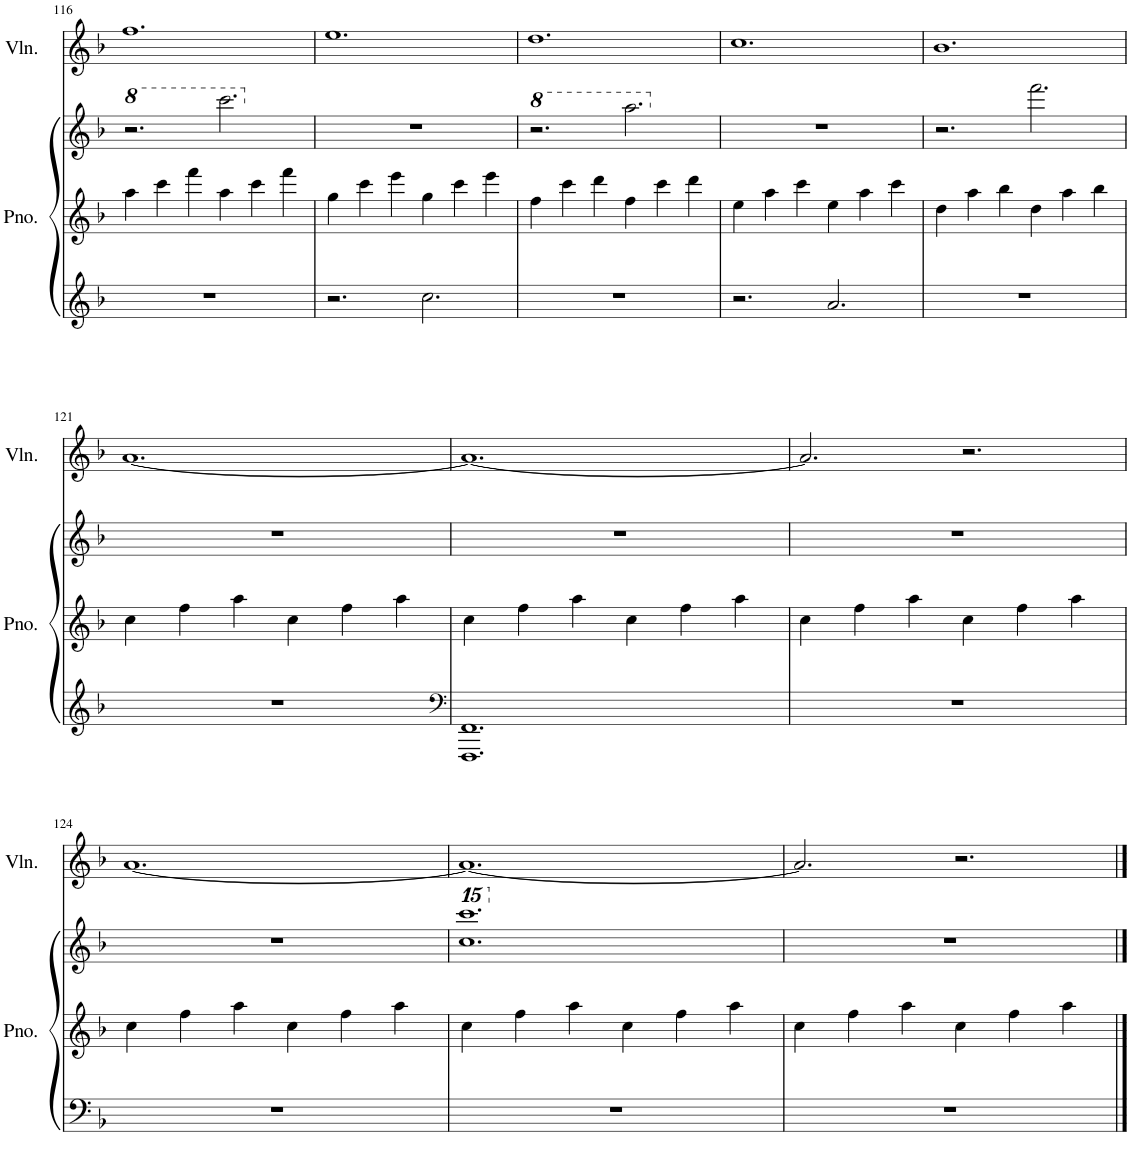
**kern	**kern	**kern	**kern
*part2	*part2	*part2	*part1
*staff4	*staff3	*staff2	*staff1
*I"Piano	*	*	*I"Violin
*I'Pno.	*	*	*I'Vln.
!!LO:PB:g=z
*clefG2	*clefG2	*clefG2	*clefG2
*k[b-]	*k[b-]	*k[b-]	*k[b-]
*M6/4	*M6/4	*M6/4	*M6/4
*	*	*8va	*
=116	=116	=116	=116
1.r	4aa\	2.r	1.ff
.	4ccc\	.	.
.	4fff\	.	.
.	4aa\	2.cccc\	.
.	4ccc\	.	.
.	4fff\	.	.
=117	=117	=117	=117
*	*	*X8va	*
2.r	4gg\	1.r	1.ee
.	4ccc\	.	.
.	4eee\	.	.
2.cc\	4gg\	.	.
.	4ccc\	.	.
.	4eee\	.	.
=118	=118	=118	=118
*	*	*8va	*
1.r	4ff\	2.r	1.dd
.	4ccc\	.	.
.	4ddd\	.	.
.	4ff\	2.aaa\	.
.	4ccc\	.	.
.	4ddd\	.	.
=119	=119	=119	=119
*	*	*X8va	*
2.r	4ee\	1.r	1.cc
.	4aa\	.	.
.	4ccc\	.	.
2.a/	4ee\	.	.
.	4aa\	.	.
.	4ccc\	.	.
=120	=120	=120	=120
1.r	4dd\	2.r	1.b-
.	4aa\	.	.
.	4bb-\	.	.
.	4dd\	2.fff\	.
.	4aa\	.	.
.	4bb-\	.	.
!!LO:LB:g=z
=121	=121	=121	=121
1.r	4cc\	1.r	[1.a
.	4ff\	.	.
.	4aa\	.	.
.	4cc\	.	.
.	4ff\	.	.
.	4aa\	.	.
=122	=122	=122	=122
*clefF4	*	*	*
1.FFF 1.FF	4cc\	1.r	1.a_
.	4ff\	.	.
.	4aa\	.	.
.	4cc\	.	.
.	4ff\	.	.
.	4aa\	.	.
=123	=123	=123	=123
1.r	4cc\	1.r	2.a/]
.	4ff\	.	.
.	4aa\	.	.
.	4cc\	.	2.r
.	4ff\	.	.
.	4aa\	.	.
!!LO:LB:g=z
=124	=124	=124	=124
1.r	4cc\	1.r	[1.a
.	4ff\	.	.
.	4aa\	.	.
.	4cc\	.	.
.	4ff\	.	.
.	4aa\	.	.
=125	=125	=125	=125
*	*	*15ma	*
1.r	4cc\	1.cccc 1.ccccc	1.a_
.	4ff\	.	.
.	4aa\	.	.
.	4cc\	.	.
.	4ff\	.	.
.	4aa\	.	.
=126	=126	=126	=126
*	*	*X15ma	*
1.r	4cc\	1.r	2.a/]
.	4ff\	.	.
.	4aa\	.	.
.	4cc\	.	2.r
.	4ff\	.	.
.	4aa\	.	.
==	==	==	==
*-	*-	*-	*-
